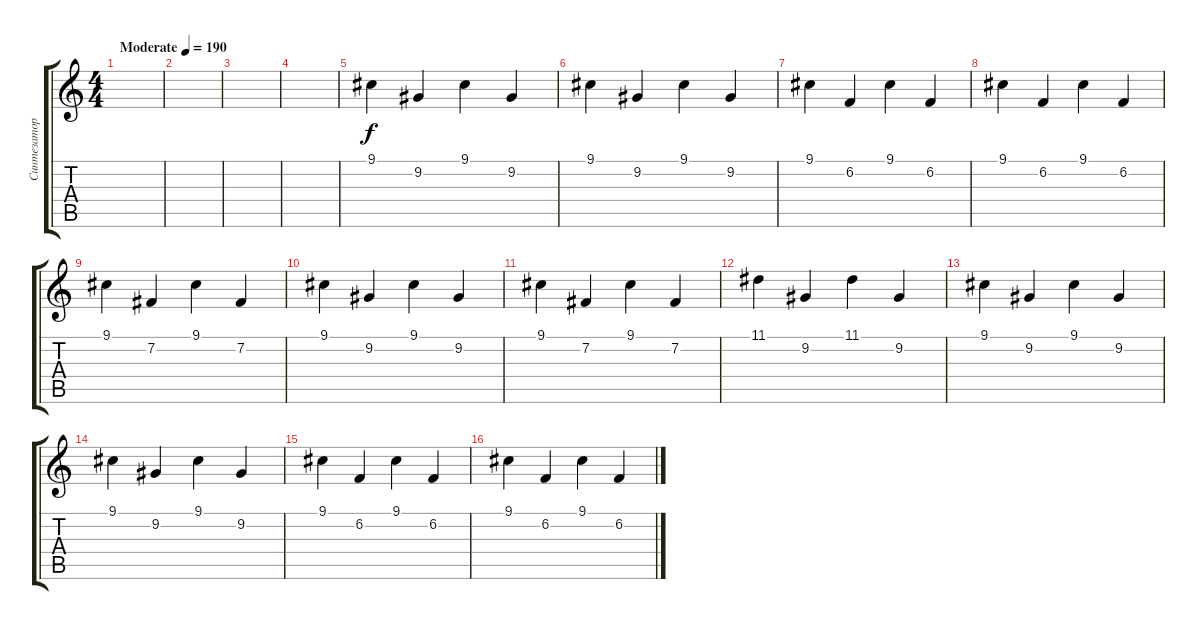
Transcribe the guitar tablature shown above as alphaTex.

\track ("Синтезатор" "Синтезатор") {instrument stringensemble1}
\staff {score tabs}
\tuning (E4 B3 G3 D3 A2 E2) {hide}
\ts (4 4)
\tempo (190 "Moderate")
\clef g2
\ks c
|
|
|
|
9.1.4 9.2.4 9.1.4 9.2.4 |
9.1.4 9.2.4 9.1.4 9.2.4 |
9.1.4 6.2.4 9.1.4 6.2.4 |
9.1.4 6.2.4 9.1.4 6.2.4 |
9.1.4 7.2.4 9.1.4 7.2.4 |
9.1.4 9.2.4 9.1.4 9.2.4 |
9.1.4 7.2.4 9.1.4 7.2.4 |
11.1.4 9.2.4 11.1.4 9.2.4 |
9.1.4 9.2.4 9.1.4 9.2.4 |
9.1.4 9.2.4 9.1.4 9.2.4 |
9.1.4 6.2.4 9.1.4 6.2.4 |
9.1.4 6.2.4 9.1.4 6.2.4
